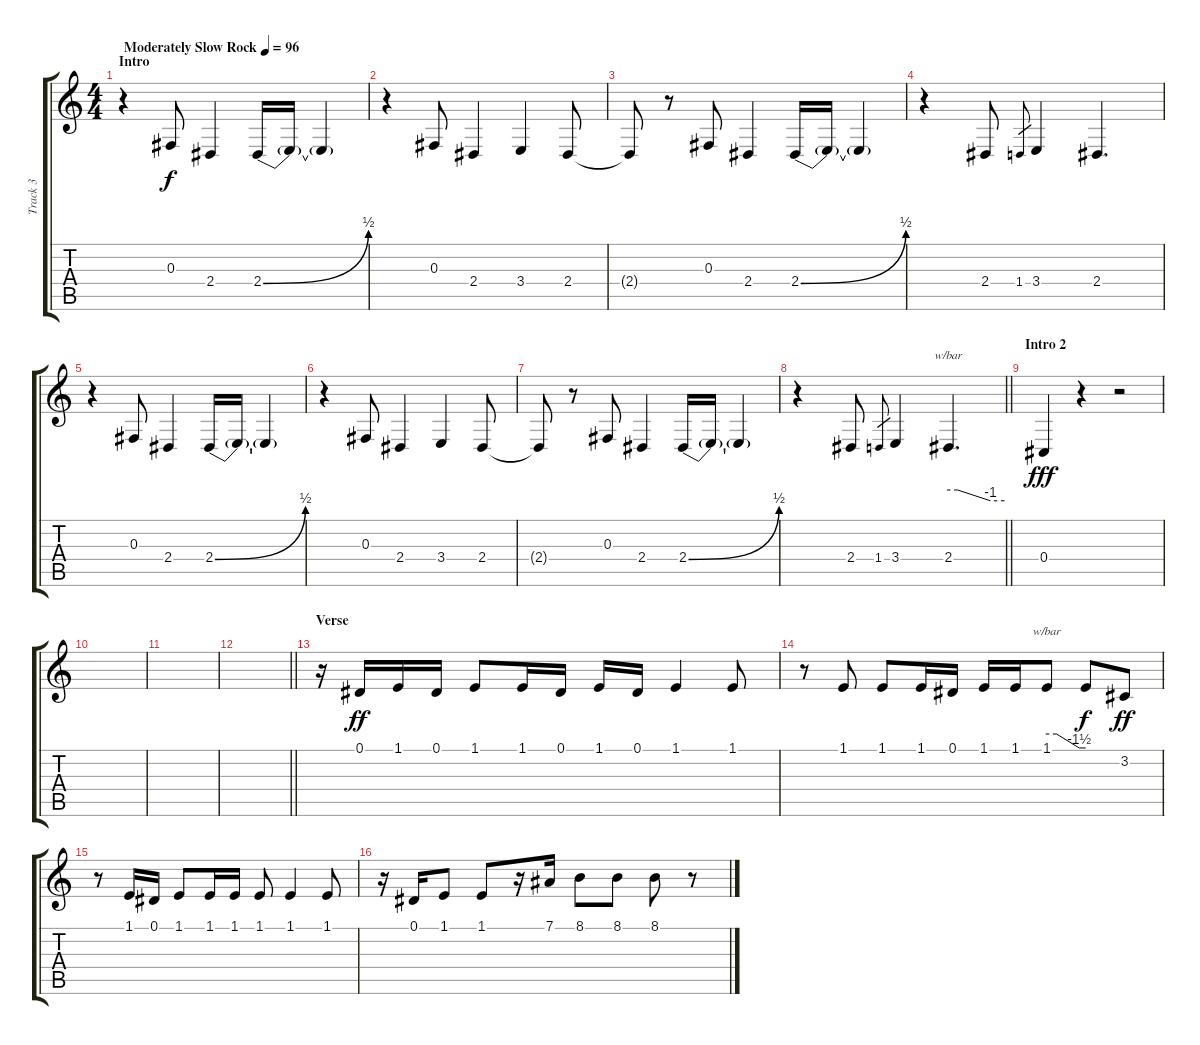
\track ("Track 3" "Track 3") {instrument lead2sawtooth}
\staff {score tabs}
\tuning (Eb4 Bb3 Gb3 Db3 Ab2 Eb2) {hide}
\ts (4 4)
\section ("" "Intro")
\tempo (96 "Moderately Slow Rock")
\clef g2
\ks c
r.4{dy f instrument lead2sawtooth} 0.3.8{lyrics (0 "") lyrics (1 "") lyrics (2 "") lyrics (3 "") lyrics (4 "")} 2.4.4 2.4{be (bend 0 0 60 2)}.16 2.4{t}.16 2.4{t}.4 |
r.4 0.3.8 2.4.4 3.4.4 2.4.8 |
2.4{t}.8 r.8 0.3.8 2.4.4 2.4{be (bend 0 0 60 2)}.16 2.4{t}.16 2.4{t}.4 |
r.4 2.4.8 1.4.8{gr} 3.4.4 2.4.4{d} |
r.4 0.3.8 2.4.4 2.4{be (bend 0 0 60 2)}.16 2.4{t}.16 2.4{t}.4 |
r.4 0.3.8 2.4.4 3.4.4 2.4.8 |
2.4{t}.8 r.8 0.3.8 2.4.4 2.4{be (bend 0 0 60 2)}.16 2.4{t}.16 2.4{t}.4 |
\barLineRight lightlight
r.4 2.4.8 1.4.8{gr} 3.4.4 2.4.4{d tbe (custom default 0 0 10 0 45 -4 60 -4)} |
\section ("" "Intro 2")
0.4.4{dy fff} r.4 r.2 |
|
|
\barLineRight lightlight
|
\section ("" "Verse")
r.16 0.1.16{dy ff} 1.1.16 0.1.16 1.1.8 1.1.16 0.1.16 1.1.16 0.1.16 1.1.4 1.1.8 |
r.8 1.1.8 1.1.8 1.1.16 0.1.16 1.1.16 1.1.16 1.1.8{tbe (custom default 0 0 15 0 50 -6 60 -6)} 1.1{t}.8{dy f} 3.2.8{dy ff} |
r.8 1.1.16 0.1.16 1.1.8 1.1.16 1.1.16 1.1.8 1.1.4 1.1.8 |
r.16 0.1.16 1.1.8 1.1.8 r.16 7.1.16 8.1.8 8.1.8 8.1.8 r.8
